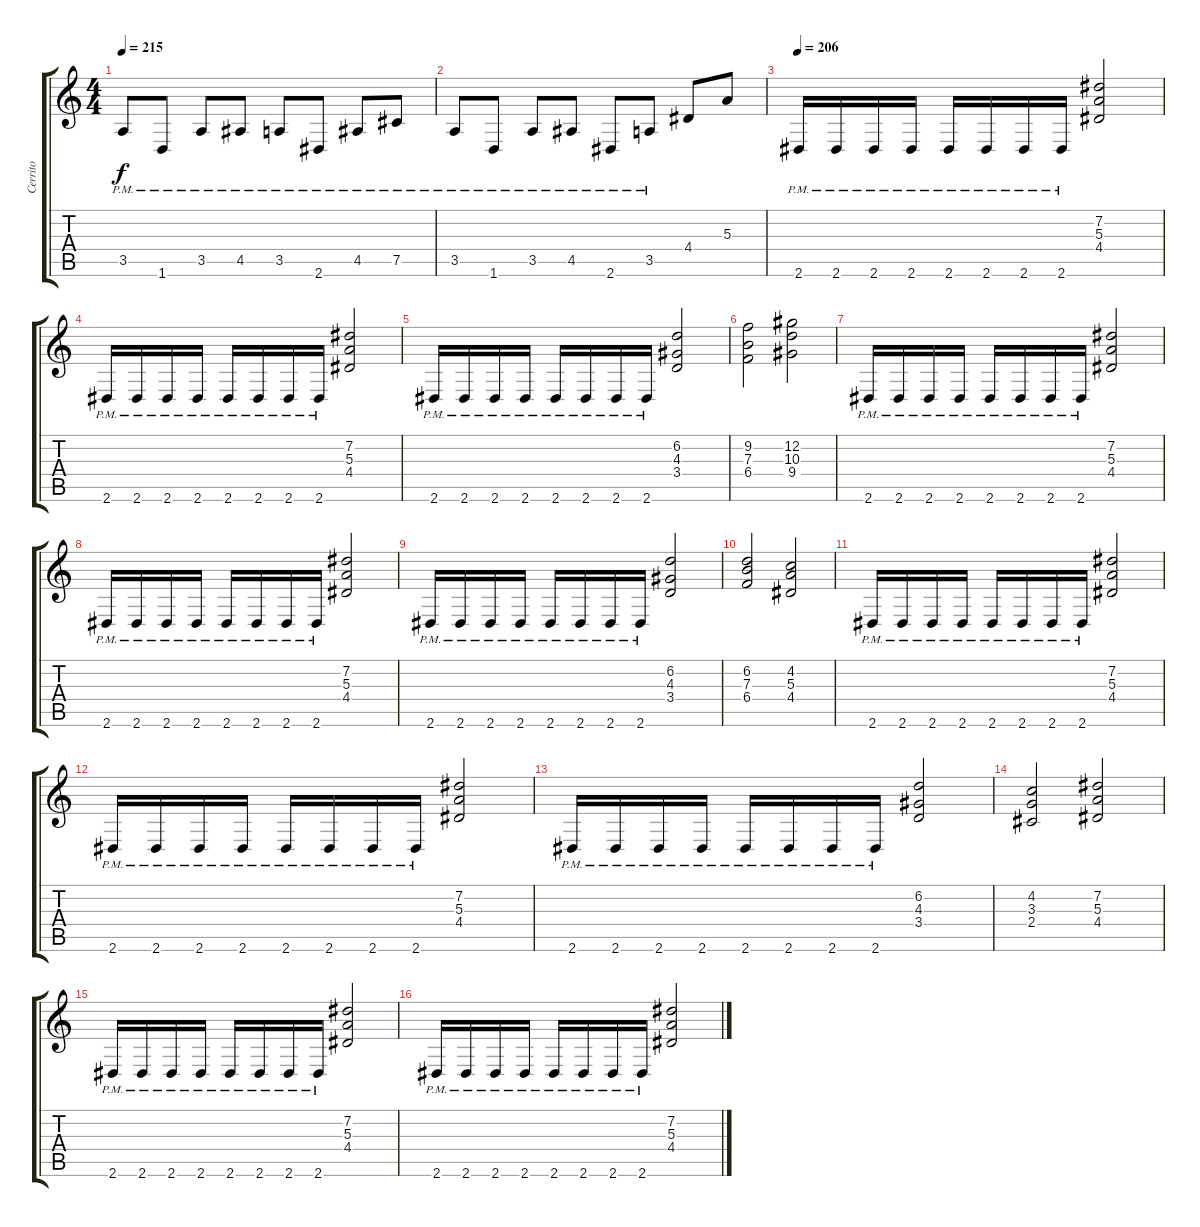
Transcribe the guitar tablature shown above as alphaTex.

\track ("Cerrito" "Cerrito") {instrument distortionguitar}
\staff {score tabs}
\tuning (Db4 Ab3 E3 B2 Gb2 Db2) {hide}
\ts (4 4)
\tempo 215
\clef g2
\ks c
3.5{pm}.8{dy f} 1.6{pm}.8 3.5{pm}.8 4.5{pm}.8 3.5{pm}.8 2.6{pm}.8 4.5{pm}.8 7.5{pm}.8 |
3.5{pm}.8 1.6{pm}.8 3.5{pm}.8 4.5{pm}.8 2.6{pm}.8 3.5{pm}.8 4.4.8 5.3.8 |
\tempo 206
2.6{pm}.16 2.6{pm}.16 2.6{pm}.16 2.6{pm}.16 2.6{pm}.16 2.6{pm}.16 2.6{pm}.16 2.6{pm}.16 (7.2 5.3 4.4).2 |
2.6{pm}.16 2.6{pm}.16 2.6{pm}.16 2.6{pm}.16 2.6{pm}.16 2.6{pm}.16 2.6{pm}.16 2.6{pm}.16 (7.2 5.3 4.4).2 |
2.6{pm}.16 2.6{pm}.16 2.6{pm}.16 2.6{pm}.16 2.6{pm}.16 2.6{pm}.16 2.6{pm}.16 2.6{pm}.16 (6.2 4.3 3.4).2 |
(9.2 7.3 6.4).2 (12.2 10.3 9.4).2 |
2.6{pm}.16 2.6{pm}.16 2.6{pm}.16 2.6{pm}.16 2.6{pm}.16 2.6{pm}.16 2.6{pm}.16 2.6{pm}.16 (7.2 5.3 4.4).2 |
2.6{pm}.16 2.6{pm}.16 2.6{pm}.16 2.6{pm}.16 2.6{pm}.16 2.6{pm}.16 2.6{pm}.16 2.6{pm}.16 (7.2 5.3 4.4).2 |
2.6{pm}.16 2.6{pm}.16 2.6{pm}.16 2.6{pm}.16 2.6{pm}.16 2.6{pm}.16 2.6{pm}.16 2.6{pm}.16 (6.2 4.3 3.4).2 |
(6.2 7.3 6.4).2 (4.2 5.3 4.4).2 |
2.6{pm}.16 2.6{pm}.16 2.6{pm}.16 2.6{pm}.16 2.6{pm}.16 2.6{pm}.16 2.6{pm}.16 2.6{pm}.16 (7.2 5.3 4.4).2 |
2.6{pm}.16 2.6{pm}.16 2.6{pm}.16 2.6{pm}.16 2.6{pm}.16 2.6{pm}.16 2.6{pm}.16 2.6{pm}.16 (7.2 5.3 4.4).2 |
2.6{pm}.16 2.6{pm}.16 2.6{pm}.16 2.6{pm}.16 2.6{pm}.16 2.6{pm}.16 2.6{pm}.16 2.6{pm}.16 (6.2 4.3 3.4).2 |
(4.2 3.3 2.4).2 (7.2 5.3 4.4).2 |
2.6{pm}.16 2.6{pm}.16 2.6{pm}.16 2.6{pm}.16 2.6{pm}.16 2.6{pm}.16 2.6{pm}.16 2.6{pm}.16 (7.2 5.3 4.4).2 |
2.6{pm}.16 2.6{pm}.16 2.6{pm}.16 2.6{pm}.16 2.6{pm}.16 2.6{pm}.16 2.6{pm}.16 2.6{pm}.16 (7.2 5.3 4.4).2
